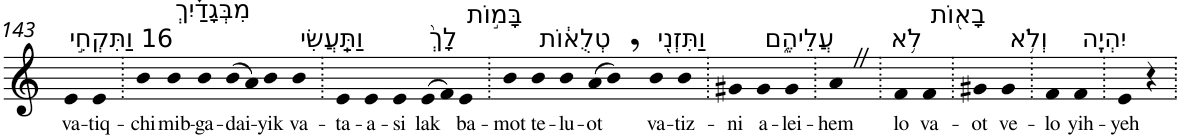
**kern	**text
*part1	*part1
*staff1	*staff1
*I"Piano	*
*I'Pno	*
!!LO:PB:g=z
*clefG2	*
*k[]	*
=143	=143
!LO:TX:a:t=16 וַתִּקְחִ֣י	!
!	!LO:LY:b
4e	va-
!	!LO:LY:b
4e	-tiq-
=144.	=144.
!	!LO:LY:b
4b	-chi
!LO:TX:a:t=מִבְּגָדַ֗יִךְ	!
!	!LO:LY:b
4b	mib-
!	!LO:LY:b
4b	-ga-
!	!LO:LY:b
(>8b	-dai-
8a)	.
!	!LO:LY:b
4b	-yik
!LO:TX:a:t=וַתַּֽעֲשִׂי	!
!	!LO:LY:b
4b	va-
=145.	=145.
!	!LO:LY:b
4e	-ta-
!	!LO:LY:b
4e	-a-
!	!LO:LY:b
4e	-si
!LO:TX:a:t=לָךְ֙	!
!	!LO:LY:b
(>8e	lak
8f)	.
!LO:TX:a:t=בָּמ֣וֹת	!
!	!LO:LY:b
4e	ba-
=146.	=146.
!	!LO:LY:b
4b	-mot
!LO:TX:a:t=טְלֻא֔וֹת	!
!	!LO:LY:b
4b	te-
!	!LO:LY:b
4b	-lu-
!	!LO:LY:b
(>8a	-ot
8b,)	.
!LO:TX:a:t=וַתִּזְנִ֖י	!
!	!LO:LY:b
4b	va-
!	!LO:LY:b
4b	-tiz-
=147.	=147.
!	!LO:LY:b
4g#X	-ni
!LO:TX:a:t=עֲלֵיהֶ֑ם	!
!	!LO:LY:b
4g#	a-
!	!LO:LY:b
4g#	-lei-
=148.	=148.
!	!LO:LY:b
4aZ	-hem
=149.	=149.
!LO:TX:a:t=לֹ֥א	!
!	!LO:LY:b
4f	lo
!LO:TX:a:t=בָא֖וֹת	!
!	!LO:LY:b
4f	va-
=150.	=150.
!	!LO:LY:b
4g#X	-ot
!LO:TX:a:t=וְלֹ֥א	!
!	!LO:LY:b
4g#	ve-
=151.	=151.
!	!LO:LY:b
4f	-lo
!LO:TX:a:t=יִהְיֶֽה	!
!	!LO:LY:b
4f	yih-
=152.	=152.
!	!LO:LY:b
4e	-yeh
4r	.
=.	=.
*-	*-
